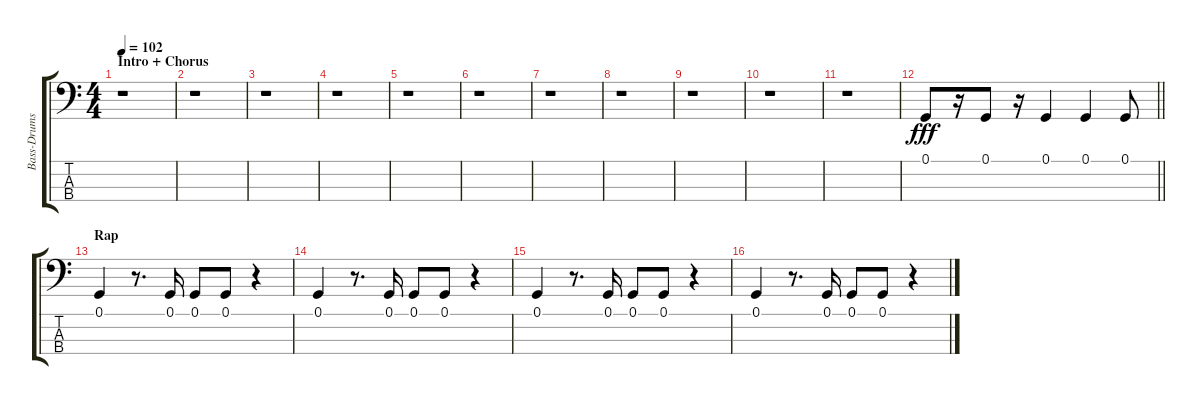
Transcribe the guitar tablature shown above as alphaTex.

\track ("Bass-Drums" "Bass-Drums") {instrument synthdrum}
\staff {score tabs}
\tuning (G2 D2 A1 E1) {hide}
\ts (4 4)
\section ("" "Intro + Chorus")
\tempo 102
\clef f4
\ks c
r.1{dy fff instrument synthdrum} |
r.1 |
r.1 |
r.1 |
r.1 |
r.1 |
r.1 |
r.1 |
r.1 |
r.1 |
r.1 |
\barLineRight lightlight
0.1.8 r.16 0.1.8 r.16 0.1.4 0.1.4 0.1.8 |
\section ("" "Rap")
0.1.4 r.8{d} 0.1.16 0.1.8 0.1.8 r.4 |
0.1.4 r.8{d} 0.1.16 0.1.8 0.1.8 r.4 |
0.1.4 r.8{d} 0.1.16 0.1.8 0.1.8 r.4 |
0.1.4 r.8{d} 0.1.16 0.1.8 0.1.8 r.4
